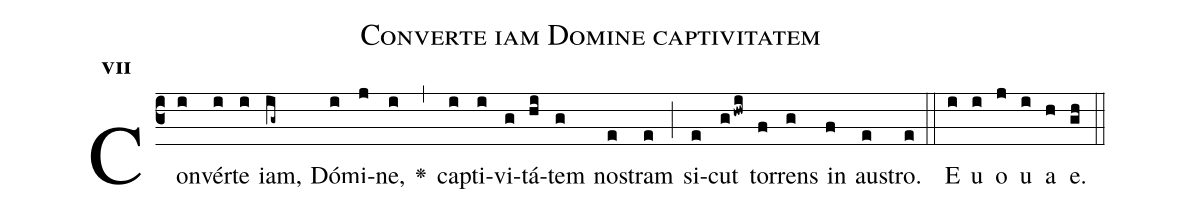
name:Converte iam Domine captivitatem;
office-part:Antiphona;
mode:7;
%%
initial-style: 1;
name: Converte iam Domine captivitatem;
book: Antiphonae & Responsoria/Tomus III, p. 79;
occasion: Psalterium Hebdomada III Feria IV;
office-part: Vesperae Ant 1;
user-notes: ;
commentary: ;
annotation: 7c;
centering-scheme: english;
fontsize: 12;
font: OFLSortsMillGoudy;
height: 11;
width: 4.5;
%%
(c3)Con(i)vér(i)te(i) iam,(ig~) Dó(i)mi(j)ne,(i) <v>\greheightstar</v>(,) cap(i)ti(i)vi(g)tá(hi)tem(g) no(e)stram(e) (;) si(e)cut(ghwi) tor(f)rens(g) in(f) au(e)stro.(e) (::)
E(i) u(i) o(j) u(i) a(h) e.(gh) (::)
